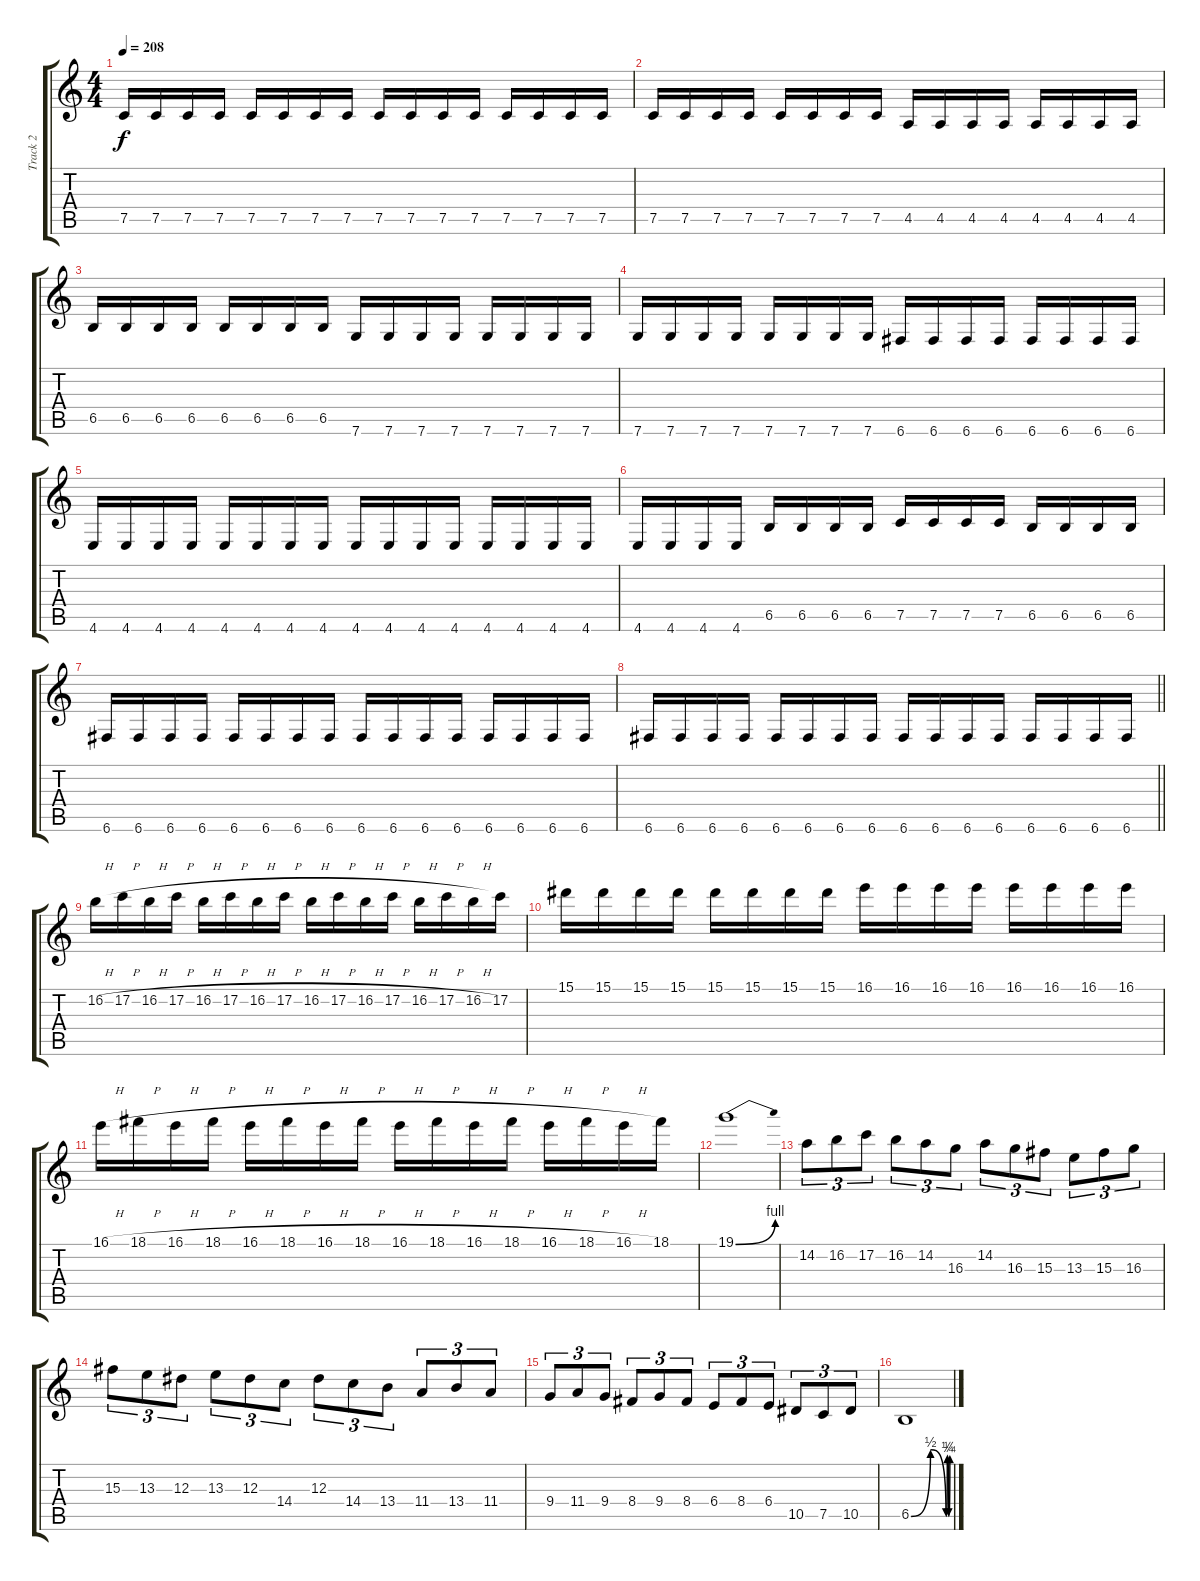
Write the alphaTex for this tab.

\track ("Track 2" "Track 2") {instrument distortionguitar}
\staff {score tabs}
\tuning (C4 G3 Eb3 Bb2 F2 C2) {hide}
\ts (4 4)
\tempo 208
\clef g2
\ks c
7.5.16{dy f} 7.5.16 7.5.16 7.5.16 7.5.16 7.5.16 7.5.16 7.5.16 7.5.16 7.5.16 7.5.16 7.5.16 7.5.16 7.5.16 7.5.16 7.5.16 |
7.5.16 7.5.16 7.5.16 7.5.16 7.5.16 7.5.16 7.5.16 7.5.16 4.5.16 4.5.16 4.5.16 4.5.16 4.5.16 4.5.16 4.5.16 4.5.16 |
6.5.16 6.5.16 6.5.16 6.5.16 6.5.16 6.5.16 6.5.16 6.5.16 7.6.16 7.6.16 7.6.16 7.6.16 7.6.16 7.6.16 7.6.16 7.6.16 |
7.6.16 7.6.16 7.6.16 7.6.16 7.6.16 7.6.16 7.6.16 7.6.16 6.6.16 6.6.16 6.6.16 6.6.16 6.6.16 6.6.16 6.6.16 6.6.16 |
4.6.16 4.6.16 4.6.16 4.6.16 4.6.16 4.6.16 4.6.16 4.6.16 4.6.16 4.6.16 4.6.16 4.6.16 4.6.16 4.6.16 4.6.16 4.6.16 |
4.6.16 4.6.16 4.6.16 4.6.16 6.5.16 6.5.16 6.5.16 6.5.16 7.5.16 7.5.16 7.5.16 7.5.16 6.5.16 6.5.16 6.5.16 6.5.16 |
6.6.16{balance 12} 6.6.16 6.6.16 6.6.16 6.6.16 6.6.16 6.6.16 6.6.16 6.6.16 6.6.16 6.6.16 6.6.16 6.6.16 6.6.16 6.6.16 6.6.16 |
\barLineRight lightlight
6.6.16 6.6.16 6.6.16 6.6.16 6.6.16 6.6.16 6.6.16 6.6.16 6.6.16 6.6.16 6.6.16 6.6.16 6.6.16 6.6.16 6.6.16 6.6.16 |
16.2{h}.16{balance 8} 17.2{h}.16 16.2{h}.16 17.2{h}.16 16.2{h}.16 17.2{h}.16 16.2{h}.16 17.2{h}.16 16.2{h}.16 17.2{h}.16 16.2{h}.16 17.2{h}.16 16.2{h}.16 17.2{h}.16 16.2{h}.16 17.2.16 |
15.1.16 15.1.16 15.1.16 15.1.16 15.1.16 15.1.16 15.1.16 15.1.16 16.1.16 16.1.16 16.1.16 16.1.16 16.1.16 16.1.16 16.1.16 16.1.16 |
16.1{h}.16 18.1{h}.16 16.1{h}.16 18.1{h}.16 16.1{h}.16 18.1{h}.16 16.1{h}.16 18.1{h}.16 16.1{h}.16 18.1{h}.16 16.1{h}.16 18.1{h}.16 16.1{h}.16 18.1{h}.16 16.1{h}.16 18.1.16 |
19.1{be (bend 0 0 60 4)}.1 |
14.2.8{tu (3 2)} 16.2.8{tu (3 2)} 17.2.8{tu (3 2)} 16.2.8{tu (3 2)} 14.2.8{tu (3 2)} 16.3.8{tu (3 2)} 14.2.8{tu (3 2)} 16.3.8{tu (3 2)} 15.3.8{tu (3 2)} 13.3.8{tu (3 2)} 15.3.8{tu (3 2)} 16.3.8{tu (3 2)} |
15.3.8{tu (3 2)} 13.3.8{tu (3 2)} 12.3.8{tu (3 2)} 13.3.8{tu (3 2)} 12.3.8{tu (3 2)} 14.4.8{tu (3 2)} 12.3.8{tu (3 2)} 14.4.8{tu (3 2)} 13.4.8{tu (3 2)} 11.4.8{tu (3 2)} 13.4.8{tu (3 2)} 11.4.8{tu (3 2)} |
9.4.8{tu (3 2)} 11.4.8{tu (3 2)} 9.4.8{tu (3 2)} 8.4.8{tu (3 2)} 9.4.8{tu (3 2)} 8.4.8{tu (3 2)} 6.4.8{tu (3 2)} 8.4.8{tu (3 2)} 6.4.8{tu (3 2)} 10.5.8{tu (3 2)} 7.5.8{tu (3 2)} 10.5.8{tu (3 2)} |
6.5{be (custom 0 0 30 2 54 0 56 1 58 0 60 1)}.1
